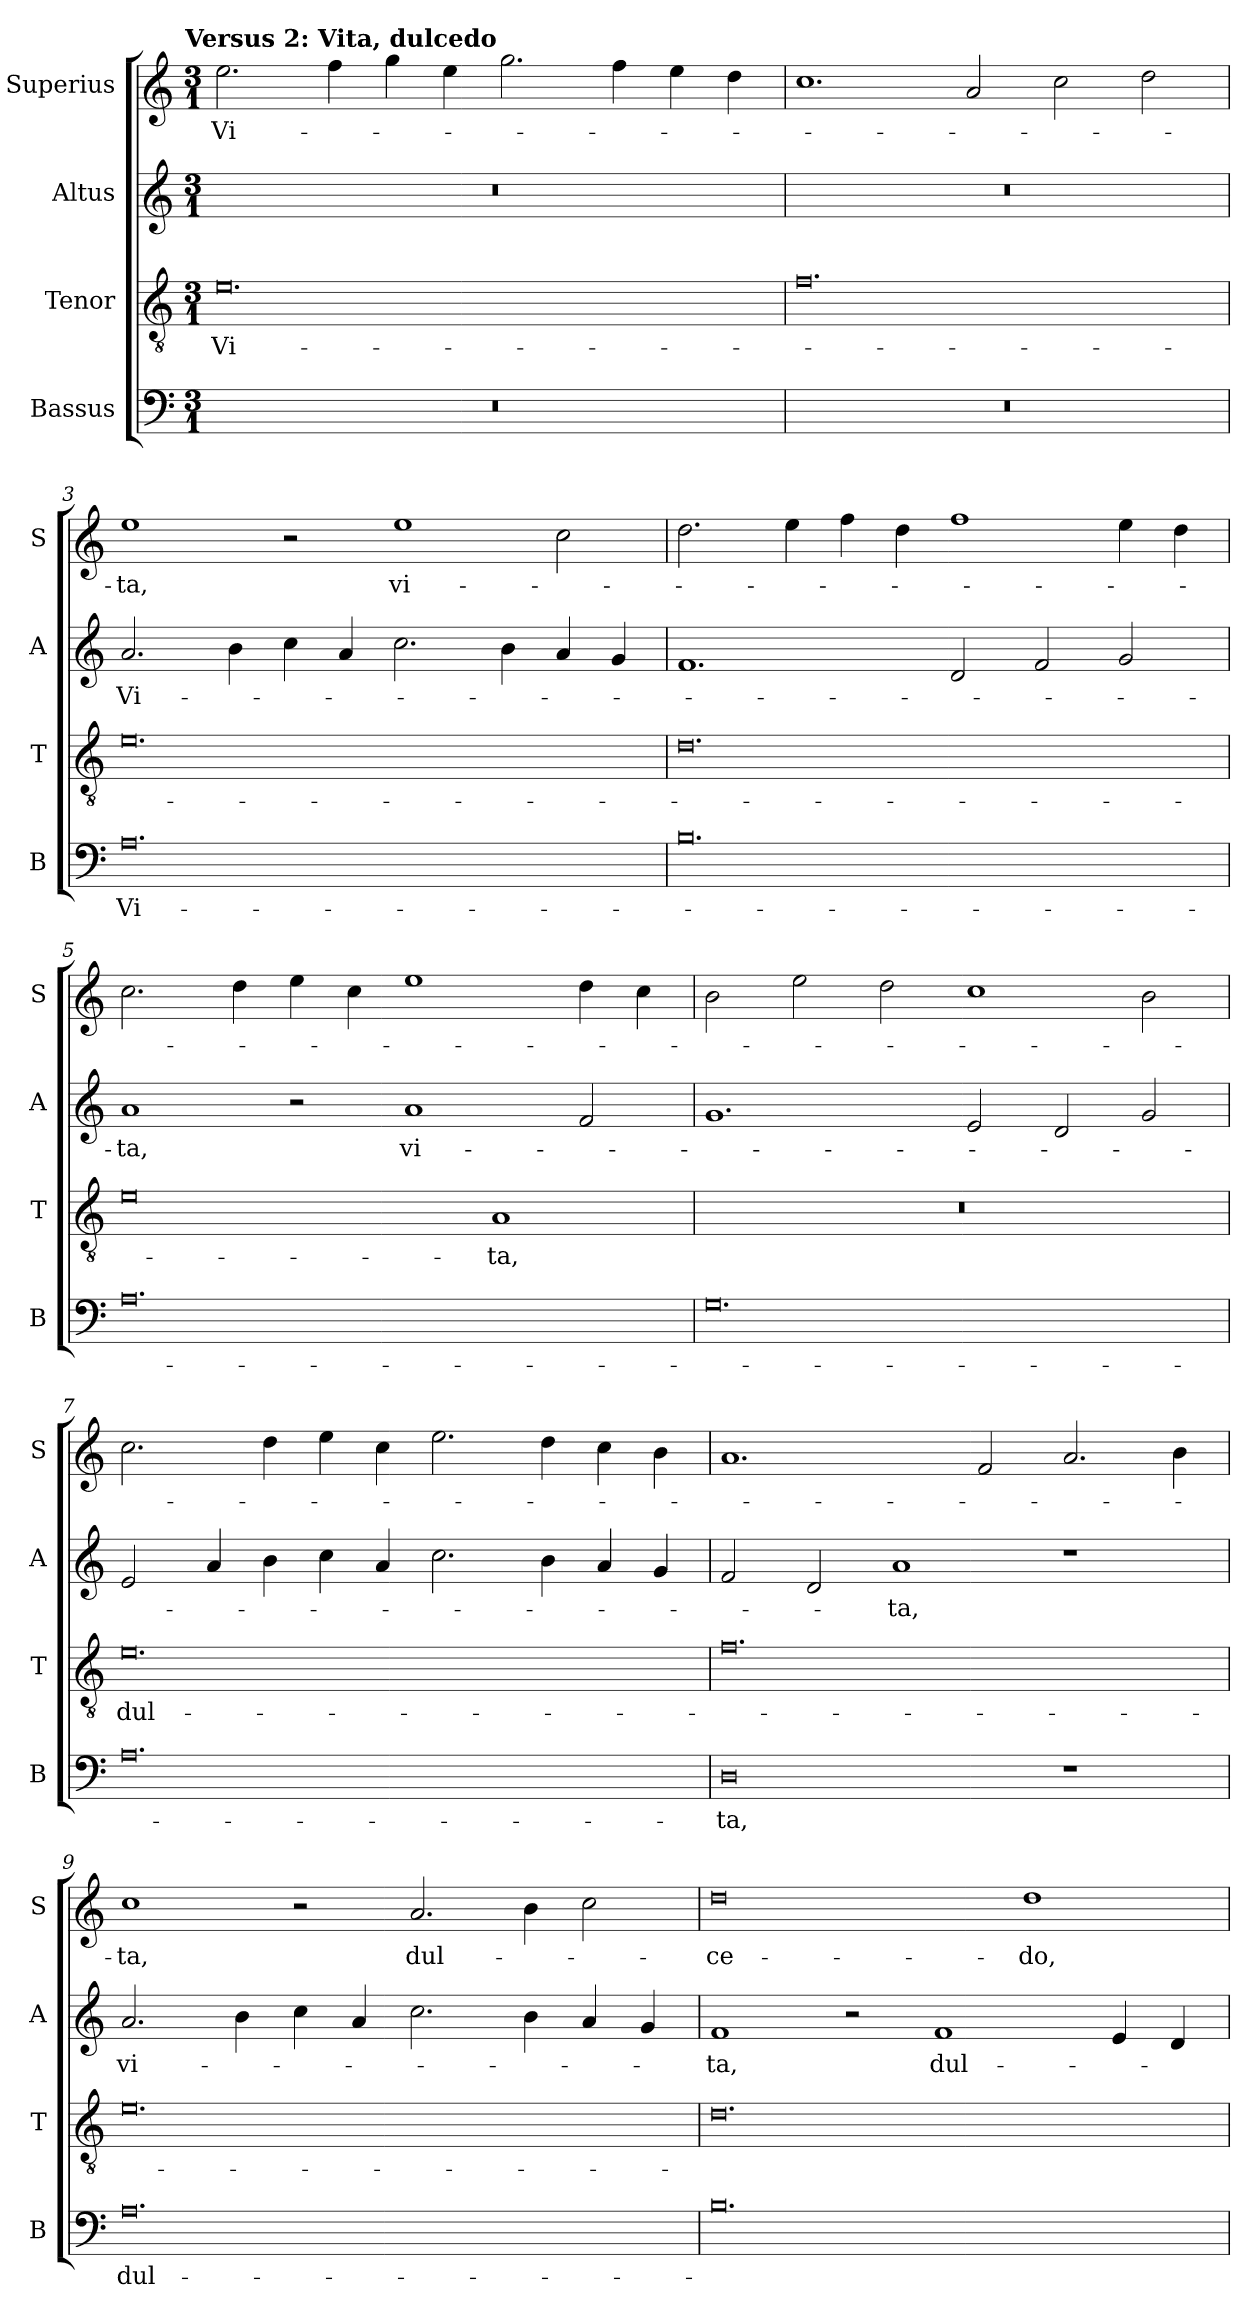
**kern	**text	**kern	**text	**kern	**text	**kern	**text
*part4	*part4	*part3	*part3	*part2	*part2	*part1	*part1
*staff4	*staff4	*staff3	*staff3	*staff2	*staff2	*staff1	*staff1
*I"Bassus	*	*I"Tenor	*	*I"Altus	*	*I"Superius	*
*I'B	*	*I'T	*	*I'A	*	*I'S	*
*clefF4	*	*clefGv2	*	*clefG2	*	*clefG2	*
*k[]	*	*k[]	*	*k[]	*	*k[]	*
*C:	*	*C:	*	*C:	*	*C:	*
!!LO:TX:omd:t=Versus 2&colon; Vita, dulcedo
*M3/1	*	*M3/1	*	*M3/1	*	*M3/1	*
=1	=1	=1	=1	=1	=1	=1	=1
0.r	.	0.e	Vi-	0.r	.	2.ee	Vi-
.	.	.	.	.	.	4ff	.
.	.	.	.	.	.	4gg	.
.	.	.	.	.	.	4ee	.
.	.	.	.	.	.	2.gg	.
.	.	.	.	.	.	4ff	.
.	.	.	.	.	.	4ee	.
.	.	.	.	.	.	4dd	.
=2	=2	=2	=2	=2	=2	=2	=2
0.r	.	0.f	.	0.r	.	1.cc	.
.	.	.	.	.	.	2a	.
.	.	.	.	.	.	2cc	.
.	.	.	.	.	.	2dd	.
=3	=3	=3	=3	=3	=3	=3	=3
0.A	Vi-	0.e	.	2.a	Vi-	1ee	-ta,
.	.	.	.	4b	.	.	.
.	.	.	.	4cc	.	2r	.
.	.	.	.	4a	.	.	.
.	.	.	.	2.cc	.	1ee	vi-
.	.	.	.	4b	.	.	.
.	.	.	.	4a	.	2cc	.
.	.	.	.	4g	.	.	.
=4	=4	=4	=4	=4	=4	=4	=4
0.B	.	0.d	.	1.f	.	2.dd	.
.	.	.	.	.	.	4ee	.
.	.	.	.	.	.	4ff	.
.	.	.	.	.	.	4dd	.
.	.	.	.	2d	.	1ff	.
.	.	.	.	2f	.	.	.
.	.	.	.	2g	.	4ee	.
.	.	.	.	.	.	4dd	.
=5	=5	=5	=5	=5	=5	=5	=5
0.A	.	0e	.	1a	-ta,	2.cc	.
.	.	.	.	.	.	4dd	.
.	.	.	.	2r	.	4ee	.
.	.	.	.	.	.	4cc	.
.	.	.	.	1a	vi-	1ee	.
.	.	1A	-ta,	.	.	.	.
.	.	.	.	2f	.	4dd	.
.	.	.	.	.	.	4cc	.
=6	=6	=6	=6	=6	=6	=6	=6
0.G	.	0.r	.	1.g	.	2b	.
.	.	.	.	.	.	2ee	.
.	.	.	.	.	.	2dd	.
.	.	.	.	2e	.	1cc	.
.	.	.	.	2d	.	.	.
.	.	.	.	2g	.	2b	.
=7	=7	=7	=7	=7	=7	=7	=7
0.A	.	0.e	dul-	2e	.	2.cc	.
.	.	.	.	4a	.	.	.
.	.	.	.	4b	.	4dd	.
.	.	.	.	4cc	.	4ee	.
.	.	.	.	4a	.	4cc	.
.	.	.	.	2.cc	.	2.ee	.
.	.	.	.	4b	.	4dd	.
.	.	.	.	4a	.	4cc	.
.	.	.	.	4g	.	4b	.
=8	=8	=8	=8	=8	=8	=8	=8
0D	-ta,	0.f	.	2f	.	1.a	.
.	.	.	.	2d	.	.	.
.	.	.	.	1a	-ta,	.	.
.	.	.	.	.	.	2f	.
1r	.	.	.	1r	.	2.a	.
.	.	.	.	.	.	4b	.
=9	=9	=9	=9	=9	=9	=9	=9
0.A	dul-	0.e	.	2.a	vi-	1cc	-ta,
.	.	.	.	4b	.	.	.
.	.	.	.	4cc	.	2r	.
.	.	.	.	4a	.	.	.
.	.	.	.	2.cc	.	2.a	dul-
.	.	.	.	4b	.	4b	.
.	.	.	.	4a	.	2cc	.
.	.	.	.	4g	.	.	.
=10	=10	=10	=10	=10	=10	=10	=10
0.B	.	0.d	.	1f	-ta,	0dd	-ce-
.	.	.	.	2r	.	.	.
.	.	.	.	1f	dul-	.	.
.	.	.	.	.	.	1dd	-do,
.	.	.	.	4e	.	.	.
.	.	.	.	4d	.	.	.
=	=	=	=	=	=	=	=
*-	*-	*-	*-	*-	*-	*-	*-
